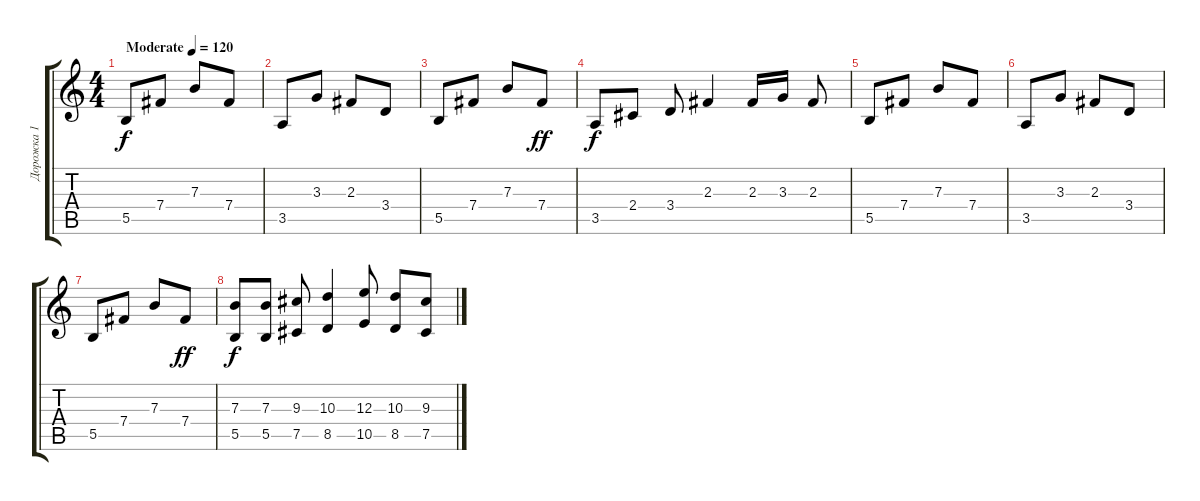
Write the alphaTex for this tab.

\track ("Дорожка 1" "Дорожка 1") {instrument electricguitarclean}
\staff {score tabs}
\tuning (Db4 Ab3 E3 B2 Gb2 B1) {hide}
\ts (4 4)
\tempo (120 "Moderate")
\clef g2
\ks c
5.5.8{dy f instrument electricguitarclean} 7.4.8 7.3.8 7.4.8 |
3.5.8 3.3.8 2.3.8 3.4.8 |
5.5.8 7.4.8 7.3.8 7.4.8{dy ff} |
3.5.8{dy f} 2.4.8 3.4.8 2.3.4 2.3.16 3.3.16 2.3.8 |
5.5.8 7.4.8 7.3.8 7.4.8 |
3.5.8 3.3.8 2.3.8 3.4.8 |
5.5.8 7.4.8 7.3.8 7.4.8{dy ff} |
(7.3 5.5).8{dy f} (7.3 5.5).8 (9.3 7.5).8 (10.3 8.5).4 (12.3 10.5).8 (10.3 8.5).8 (9.3 7.5).8
